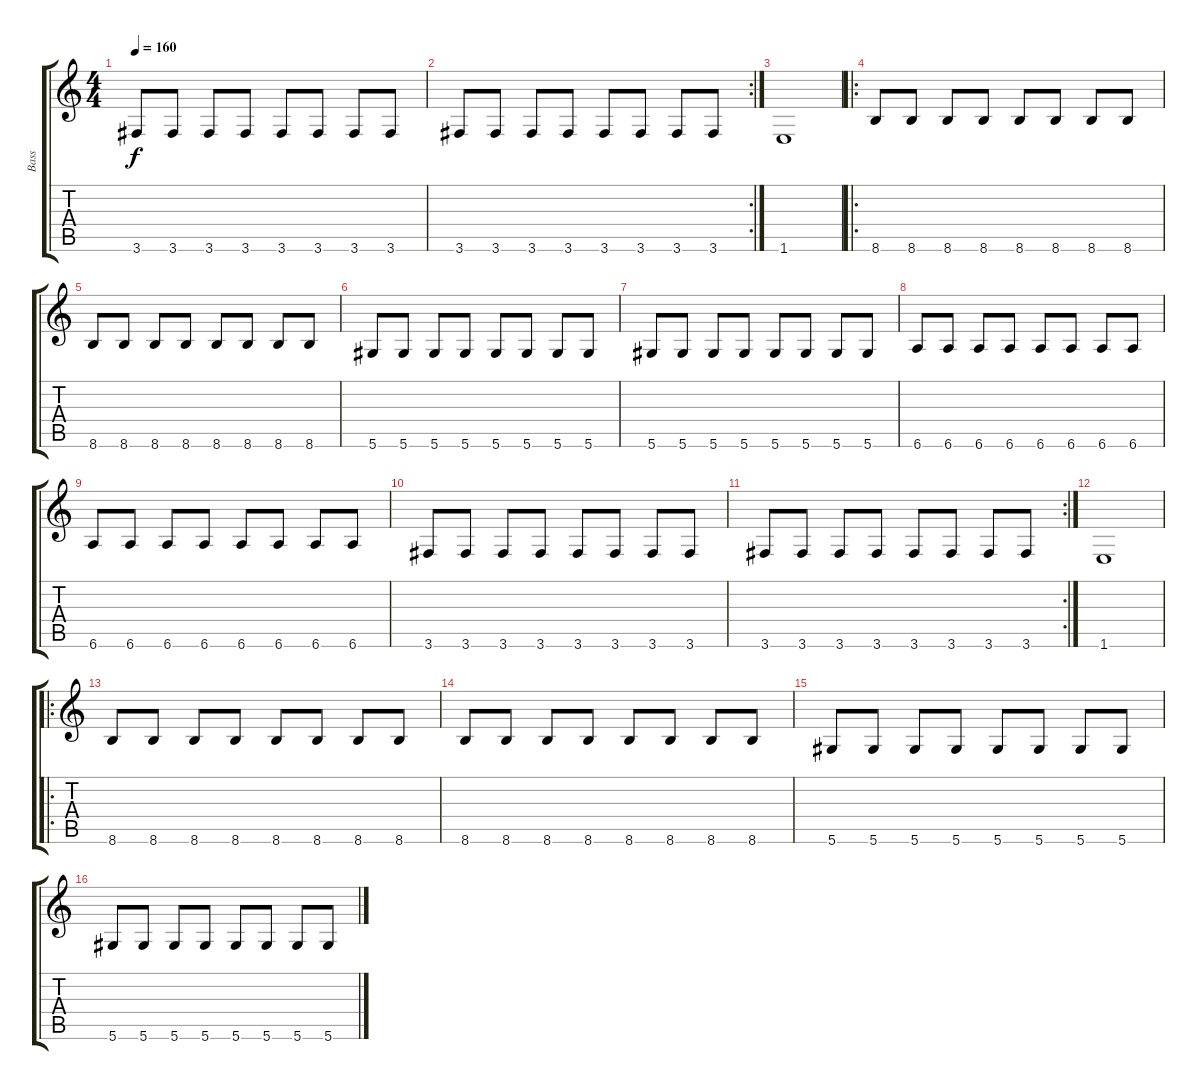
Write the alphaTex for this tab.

\track ("Bass" "Bass") {instrument electricbassfinger}
\staff {score tabs}
\tuning (Eb4 Bb3 Gb3 Db3 Ab2 Eb2) {hide}
\ts (4 4)
\tempo 160
\clef g2
\ks c
3.6.8{dy f} 3.6.8 3.6.8 3.6.8 3.6.8 3.6.8 3.6.8 3.6.8 |
\rc 2
3.6.8 3.6.8 3.6.8 3.6.8 3.6.8 3.6.8 3.6.8 3.6.8 |
1.6.1 |
\ro
8.6.8 8.6.8 8.6.8 8.6.8 8.6.8 8.6.8 8.6.8 8.6.8 |
8.6.8 8.6.8 8.6.8 8.6.8 8.6.8 8.6.8 8.6.8 8.6.8 |
5.6.8 5.6.8 5.6.8 5.6.8 5.6.8 5.6.8 5.6.8 5.6.8 |
5.6.8 5.6.8 5.6.8 5.6.8 5.6.8 5.6.8 5.6.8 5.6.8 |
6.6.8 6.6.8 6.6.8 6.6.8 6.6.8 6.6.8 6.6.8 6.6.8 |
6.6.8 6.6.8 6.6.8 6.6.8 6.6.8 6.6.8 6.6.8 6.6.8 |
3.6.8 3.6.8 3.6.8 3.6.8 3.6.8 3.6.8 3.6.8 3.6.8 |
\rc 2
3.6.8 3.6.8 3.6.8 3.6.8 3.6.8 3.6.8 3.6.8 3.6.8 |
1.6.1 |
\ro
8.6.8 8.6.8 8.6.8 8.6.8 8.6.8 8.6.8 8.6.8 8.6.8 |
8.6.8 8.6.8 8.6.8 8.6.8 8.6.8 8.6.8 8.6.8 8.6.8 |
5.6.8 5.6.8 5.6.8 5.6.8 5.6.8 5.6.8 5.6.8 5.6.8 |
5.6.8 5.6.8 5.6.8 5.6.8 5.6.8 5.6.8 5.6.8 5.6.8
